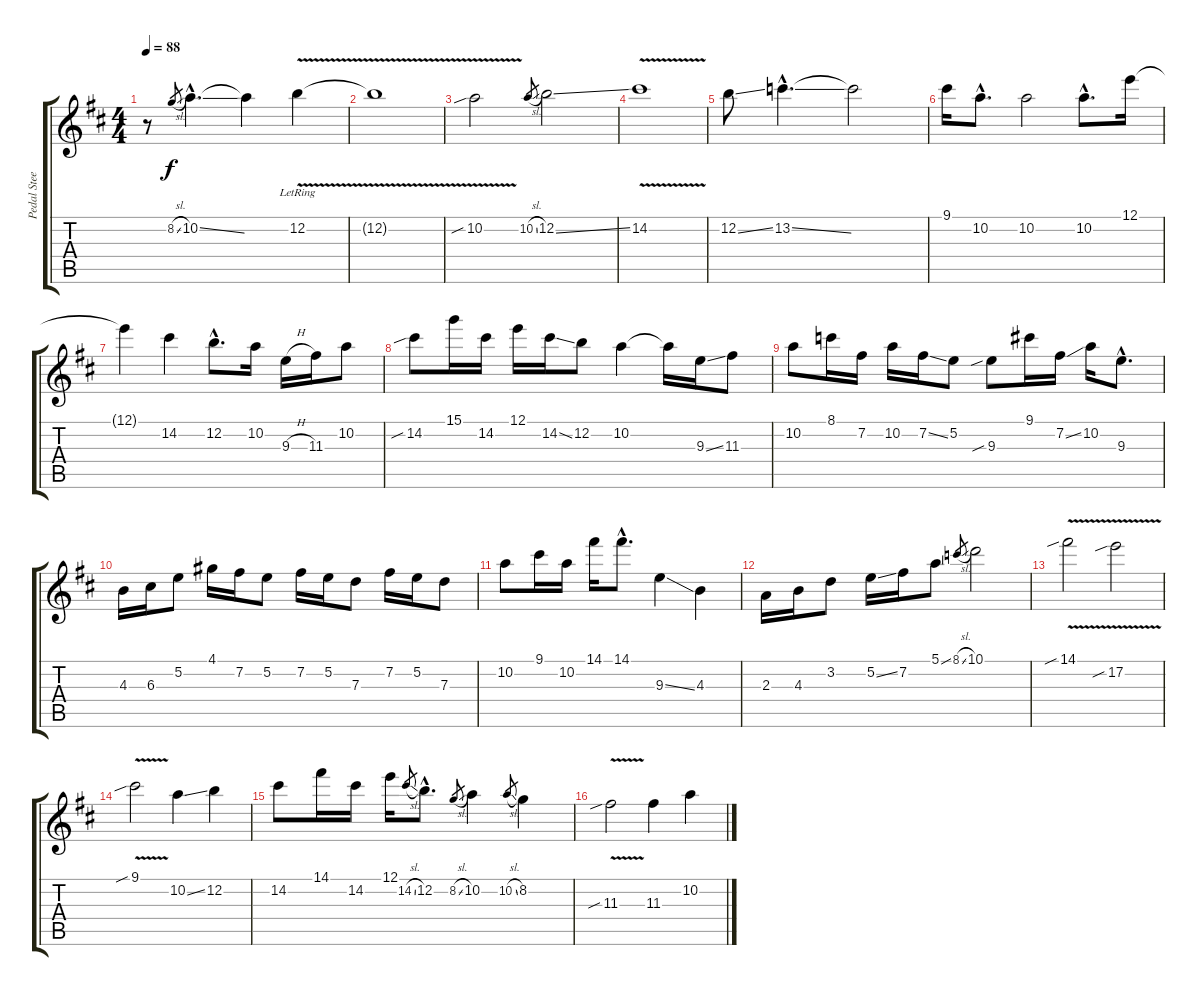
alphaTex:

\track ("Pedal Steel" "Pedal Stee") {instrument overdrivenguitar}
\staff {score tabs}
\tuning (E4 B3 G3 D3 A2 E2) {hide}
\ts (4 4)
\tempo 88
\clef g2
\ks d
r.8{dy f} 8.2{sl}.8{gr} 10.2{ss hac}.4{d} 10.2{t}.4 12.2{v lr}.4 |
12.2{t}.1 |
10.2{v sib}.2 10.2{sl}.8{gr} 12.2{ss}.2 |
14.2{v}.1 |
12.2{ss}.8 13.2{ss hac}.4{d} 13.2{t}.2 |
9.1.16 10.2{hac}.8{d} 10.2.2 10.2{hac}.8{d} 12.1.16 |
12.1{t}.4 14.2.4{volume 13} 12.2{hac}.8{d} 10.2.16 9.3{h}.16 11.3.16 10.2.8 |
14.2{sib}.8 15.1.16 14.2.16 12.1.16 14.2{ss}.16 12.2.8 10.2.4 10.2{t}.16 9.3{ss}.16 11.3.8 |
10.2.8 8.1.16 7.2.16 10.2.16 7.2{ss}.16 5.2.8 9.3{sib}.8 9.1.16 7.2{ss}.16 10.2.16 9.3{hac}.8{d} |
4.3.16 6.3.16 5.2.8 4.1.16 7.2.16 5.2.8 7.2.16 5.2.16 7.3.8 7.2.16 5.2.16 7.3.8 |
10.2.8 9.1.16 10.2.16 14.1.16 14.1{hac}.8{d} 9.3{ss}.4 4.3.4 |
2.3.16 4.3.16 3.2.8 5.2{ss}.16 7.2.16 5.1{ss}.8 8.1{sl}.8{gr} 10.1.2 |
14.1{v sib}.2 17.2{v sib}.2 |
9.1{v sib}.2 10.2{ss}.4 12.2.4 |
14.2.8 14.1.16 14.2.16 12.1.16 14.2{sl}.8{gr} 12.2{hac}.8{d} 8.2{sl}.8{gr} 10.2.4 10.2{sl}.8{gr} 8.2.4 |
11.3{v sib}.2 11.3.4 10.2.4
